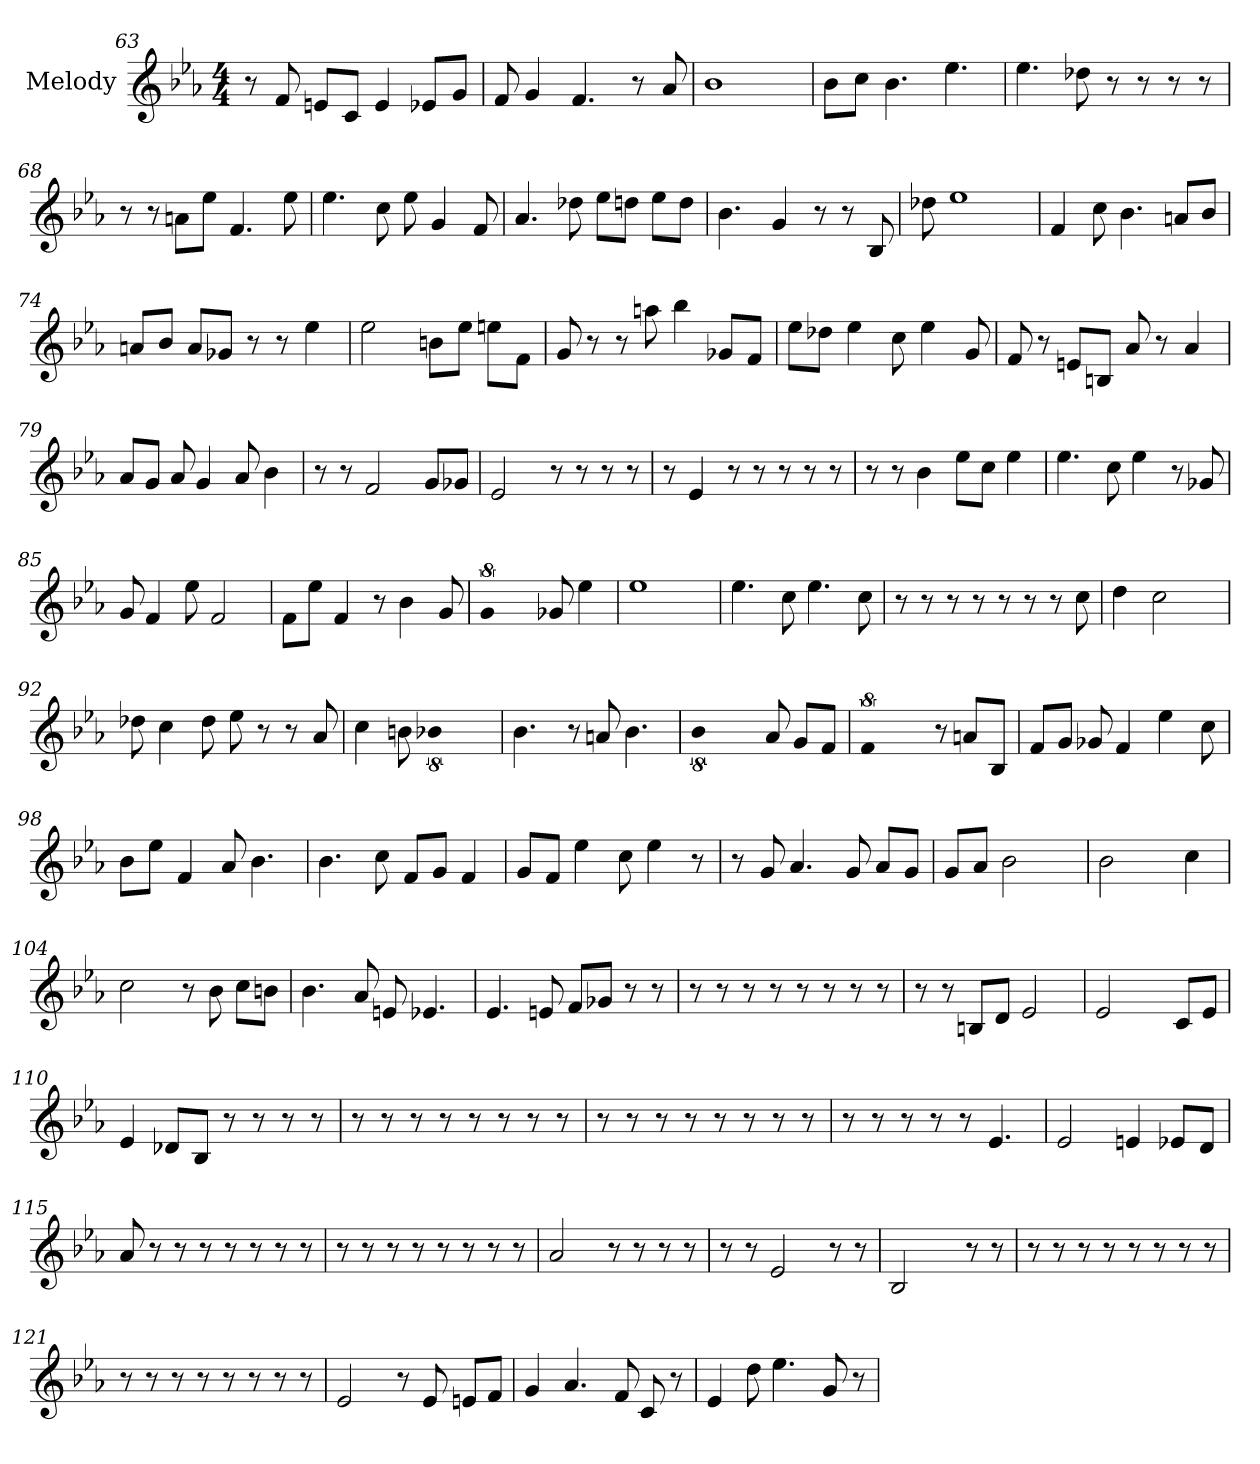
**kern
*part1
*staff1
*I"Melody
*clefG2
*k[b-e-a-]
*E-:
*M4/4
=63
8r
8f
8e/L
8c/J
4e
8e-/L
8g/J
=64
8f
4g
4.f
8r
8a-
=65
1b-
=66
8b-\L
8cc\J
4.b-
4.ee-
=67
4.ee-
8dd-
8r
8r
8r
8r
=68
8r
8r
8a\L
8ee-\J
4.f
8ee-
=69
4.ee-
8cc
8ee-
4g
8f
=70
4.a-
8dd-
8ee-\L
8dd\J
8ee-\L
8dd\J
=71
4.b-
4g
8r
8r
8B-
=72
8dd-
!LO:N:vis=1
2..ee-
=73
4f
8cc
4.b-
8a/L
8b-/J
=74
8a/L
8b-/J
8a/L
8g-/J
8r
8r
4ee-
=75
2ee-
8b\L
8ee-\J
8ee\L
8f\J
=76
8g
8r
8r
8aa
4bb-
8g-/L
8f/J
=77
8ee-\L
8dd-\J
4ee-
8cc
4ee-
8g
=78
8f
8r
8e/L
8B/J
8a-
8r
4a-
=79
8a-/L
8g/J
8a-
4g
8a-
4b-
=80
8r
8r
2f
8g/L
8g-/J
=81
2e-
8r
8r
8r
8r
=82
8r
4e-
8r
8r
8r
8r
8r
=83
8r
8r
4b-
8ee-\L
8cc\J
4ee-
=84
4.ee-
8cc
4ee-
8r
8g-
=85
8g
4f
8ee-
2f
=86
8f\L
8ee-\J
4f
8r
4b-
8g
=87
!LO:N:vis=2
8%5g
8g-
4ee-
=88
1ee-
=89
4.ee-
8cc
4.ee-
8cc
=90
8r
8r
8r
8r
8r
8r
8r
8cc
=91
4dd
!LO:N:vis=2
2.cc
=92
8dd-
4cc
8dd-
8ee-
8r
8r
8a-
=93
4cc
8b
!LO:N:vis=2
8%5b-
=94
4.b-
8r
8a
4.b-
=95
!LO:N:vis=2
8%5b-
8a-
8g/L
8f/J
=96
!LO:N:vis=2
8%5f
8r
8a/L
8B-/J
=97
8f/L
8g/J
8g-
4f
4ee-
8cc
=98
8b-\L
8ee-\J
4f
8a-
4.b-
=99
4.b-
8cc
8f/L
8g/J
4f
=100
8g/L
8f/J
4ee-
8cc
4ee-
8r
=101
8r
8g
4.a-
8g
8a-/L
8g/J
=102
8g/L
8a-/J
!LO:N:vis=2
2.b-
=103
!LO:N:vis=2
2.b-
4cc
=104
2cc
8r
8b-
8cc\L
8b\J
=105
4.b-
8a-
8e
4.e-
=106
4.e-
8e
8f/L
8g-/J
8r
8r
=107
8r
8r
8r
8r
8r
8r
8r
8r
=108
8r
8r
8B/L
8d/J
2e-
=109
!LO:N:vis=2
2.e-
8c/L
8e-/J
=110
4e-
8d-/L
8B-/J
8r
8r
8r
8r
=111
8r
8r
8r
8r
8r
8r
8r
8r
=112
8r
8r
8r
8r
8r
8r
8r
8r
=113
8r
8r
8r
8r
8r
4.e-
=114
2e-
4e
8e-/L
8d/J
=115
8a-
8r
8r
8r
8r
8r
8r
8r
=116
8r
8r
8r
8r
8r
8r
8r
8r
=117
2a-
8r
8r
8r
8r
=118
8r
8r
2e-
8r
8r
=119
!LO:N:vis=2
2.B-
8r
8r
=120
8r
8r
8r
8r
8r
8r
8r
8r
=121
8r
8r
8r
8r
8r
8r
8r
8r
=122
2e-
8r
8e-
8e/L
8f/J
=123
4g
4.a-
8f
8c
8r
=124
4e-
8dd
4.ee-
8g
8r
=
*-
